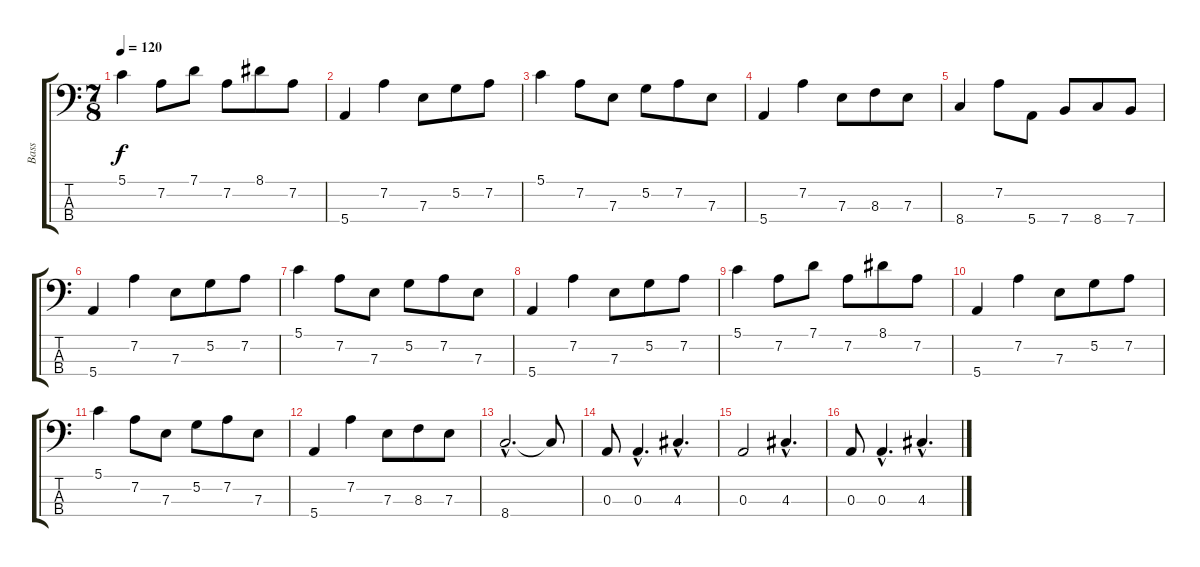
\track ("Bass" "Bass") {instrument electricbassfinger}
\staff {score tabs}
\tuning (G2 D2 A1 E1) {hide}
\ts (7 8)
\tempo 120
\clef f4
\ks c
5.1.4{dy f} 7.2.8 7.1.8 7.2.8 8.1.8 7.2.8 |
5.4.4 7.2.4 7.3.8 5.2.8 7.2.8 |
5.1.4 7.2.8 7.3.8 5.2.8 7.2.8 7.3.8 |
5.4.4 7.2.4 7.3.8 8.3.8 7.3.8 |
8.4.4 7.2.8 5.4.8 7.4.8 8.4.8 7.4.8 |
5.4.4 7.2.4 7.3.8 5.2.8 7.2.8 |
5.1.4 7.2.8 7.3.8 5.2.8 7.2.8 7.3.8 |
5.4.4 7.2.4 7.3.8 5.2.8 7.2.8 |
5.1.4 7.2.8 7.1.8 7.2.8 8.1.8 7.2.8 |
5.4.4 7.2.4 7.3.8 5.2.8 7.2.8 |
5.1.4 7.2.8 7.3.8 5.2.8 7.2.8 7.3.8 |
5.4.4 7.2.4 7.3.8 8.3.8 7.3.8 |
8.4{hac}.2{d} 8.4{t}.8 |
0.3.8 0.3{hac}.4{d} 4.3{hac}.4{d} |
0.3.2 4.3{hac}.4{d} |
0.3.8 0.3{hac}.4{d} 4.3{hac}.4{d}
